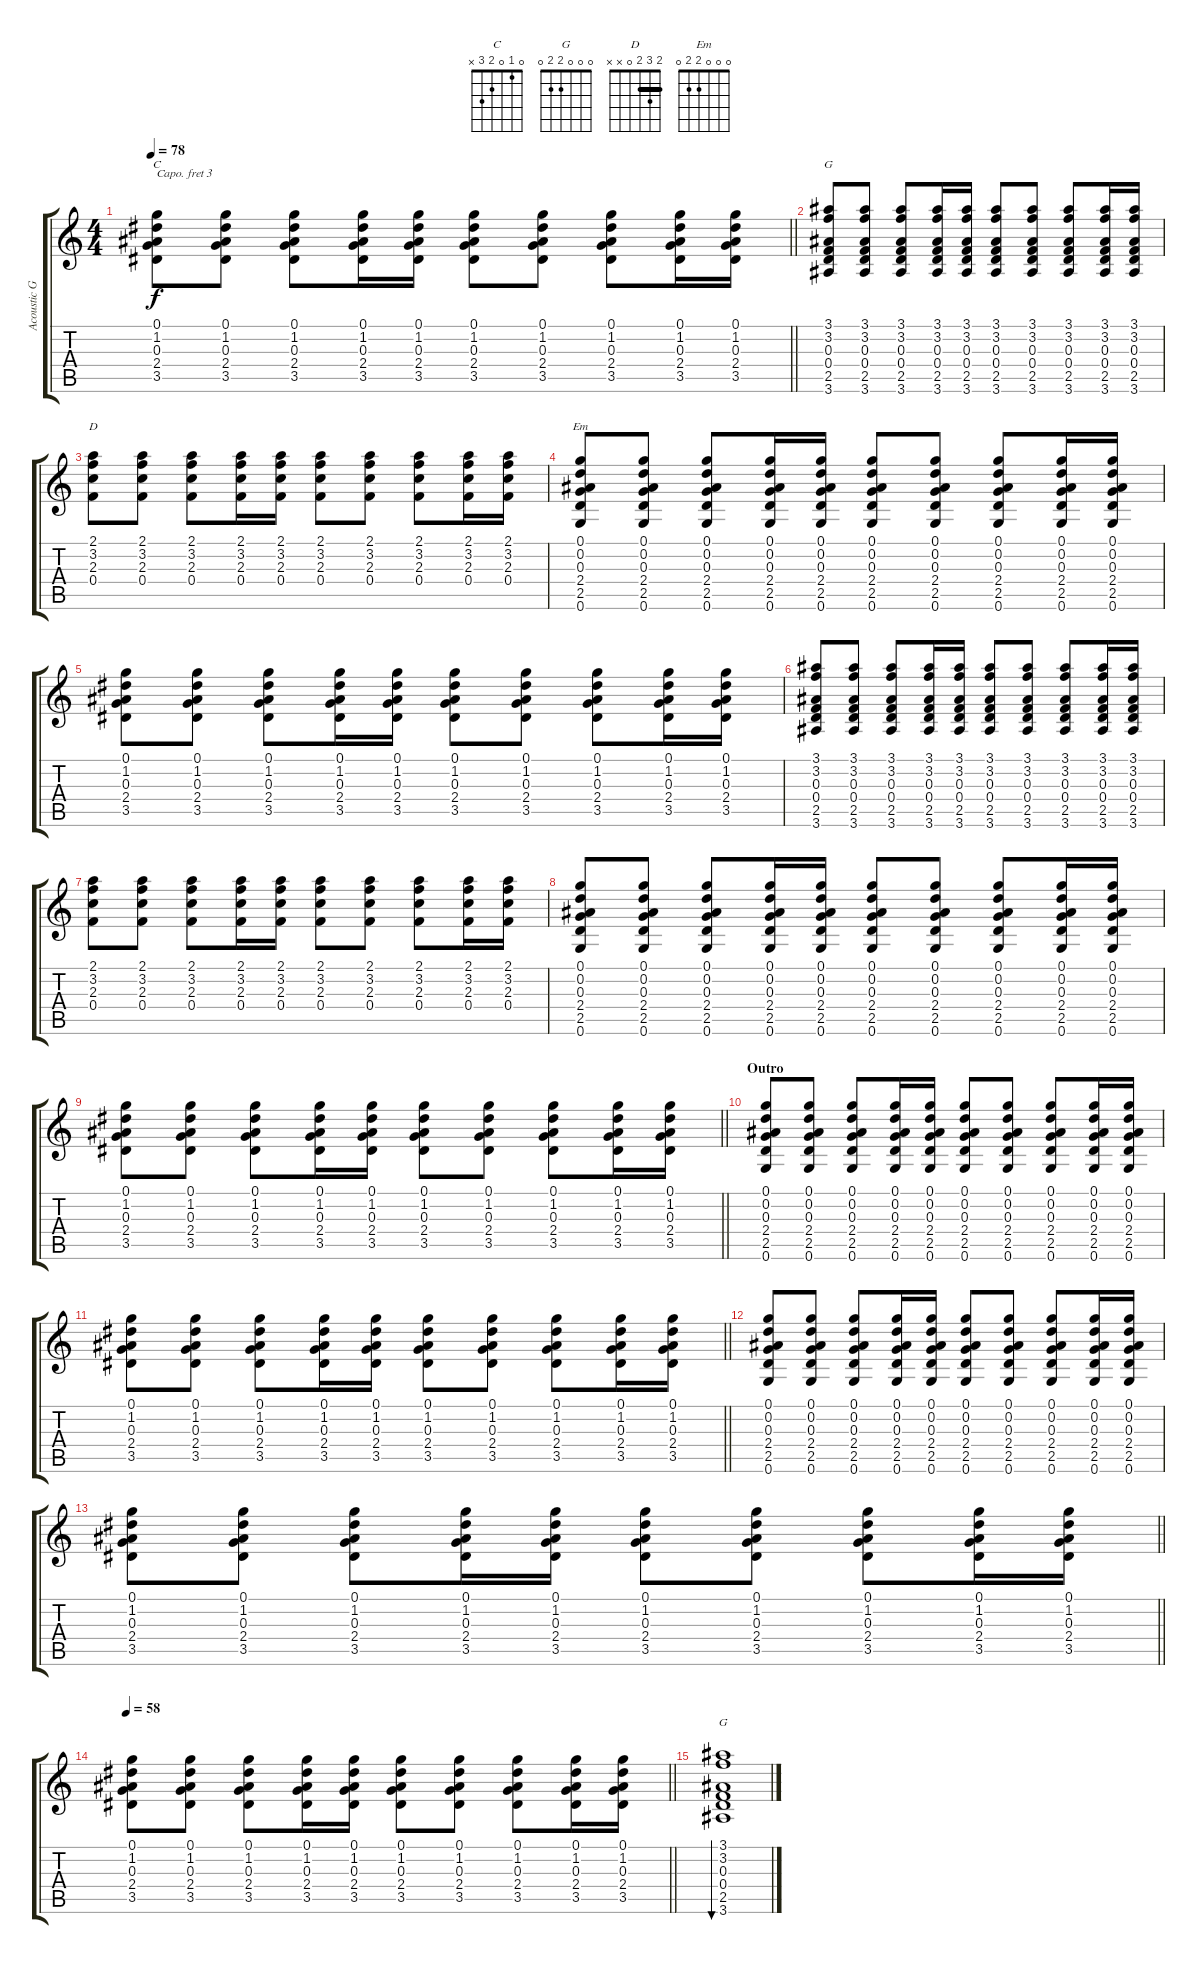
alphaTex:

\track ("Acoustic Guitar" "Acoustic G") {instrument acousticguitarsteel}
\staff {score tabs}
\capo 3
\tuning (E4 B3 G3 D3 A2 E2) {hide}
\chord ("C" 0 1 0 2 3 x)
\chord ("G" 3 3 0 0 2 3) {barre 3}
\chord ("D" 2 3 2 0 x x) {barre 2}
\chord ("Em" 0 0 0 2 2 0)
\chord ("G" 0 0 0 2 2 0)
\ts (4 4)
\tempo 78
\clef g2
\barLineRight lightlight
\ks c
(0.1 1.2 0.3 2.4 3.5).8{ch "C" dy f} (0.1 1.2 0.3 2.4 3.5).8 (0.1 1.2 0.3 2.4 3.5).8 (0.1 1.2 0.3 2.4 3.5).16 (0.1 1.2 0.3 2.4 3.5).16 (0.1 1.2 0.3 2.4 3.5).8 (0.1 1.2 0.3 2.4 3.5).8 (0.1 1.2 0.3 2.4 3.5).8 (0.1 1.2 0.3 2.4 3.5).16 (0.1 1.2 0.3 2.4 3.5).16 |
(3.1 3.2 0.3 0.4 2.5 3.6).8{ch "G"} (3.1 3.2 0.3 0.4 2.5 3.6).8 (3.1 3.2 0.3 0.4 2.5 3.6).8 (3.1 3.2 0.3 0.4 2.5 3.6).16 (3.1 3.2 0.3 0.4 2.5 3.6).16 (3.1 3.2 0.3 0.4 2.5 3.6).8 (3.1 3.2 0.3 0.4 2.5 3.6).8 (3.1 3.2 0.3 0.4 2.5 3.6).8 (3.1 3.2 0.3 0.4 2.5 3.6).16 (3.1 3.2 0.3 0.4 2.5 3.6).16 |
(2.1 3.2 2.3 0.4).8{ch "D"} (2.1 3.2 2.3 0.4).8 (2.1 3.2 2.3 0.4).8 (2.1 3.2 2.3 0.4).16 (2.1 3.2 2.3 0.4).16 (2.1 3.2 2.3 0.4).8 (2.1 3.2 2.3 0.4).8 (2.1 3.2 2.3 0.4).8 (2.1 3.2 2.3 0.4).16 (2.1 3.2 2.3 0.4).16 |
(0.1 0.2 0.3 2.4 2.5 0.6).8{ch "Em"} (0.1 0.2 0.3 2.4 2.5 0.6).8 (0.1 0.2 0.3 2.4 2.5 0.6).8 (0.1 0.2 0.3 2.4 2.5 0.6).16 (0.1 0.2 0.3 2.4 2.5 0.6).16 (0.1 0.2 0.3 2.4 2.5 0.6).8 (0.1 0.2 0.3 2.4 2.5 0.6).8 (0.1 0.2 0.3 2.4 2.5 0.6).8 (0.1 0.2 0.3 2.4 2.5 0.6).16 (0.1 0.2 0.3 2.4 2.5 0.6).16 |
(0.1 1.2 0.3 2.4 3.5).8 (0.1 1.2 0.3 2.4 3.5).8 (0.1 1.2 0.3 2.4 3.5).8 (0.1 1.2 0.3 2.4 3.5).16 (0.1 1.2 0.3 2.4 3.5).16 (0.1 1.2 0.3 2.4 3.5).8 (0.1 1.2 0.3 2.4 3.5).8 (0.1 1.2 0.3 2.4 3.5).8 (0.1 1.2 0.3 2.4 3.5).16 (0.1 1.2 0.3 2.4 3.5).16 |
(3.1 3.2 0.3 0.4 2.5 3.6).8 (3.1 3.2 0.3 0.4 2.5 3.6).8 (3.1 3.2 0.3 0.4 2.5 3.6).8 (3.1 3.2 0.3 0.4 2.5 3.6).16 (3.1 3.2 0.3 0.4 2.5 3.6).16 (3.1 3.2 0.3 0.4 2.5 3.6).8 (3.1 3.2 0.3 0.4 2.5 3.6).8 (3.1 3.2 0.3 0.4 2.5 3.6).8 (3.1 3.2 0.3 0.4 2.5 3.6).16 (3.1 3.2 0.3 0.4 2.5 3.6).16 |
(2.1 3.2 2.3 0.4).8 (2.1 3.2 2.3 0.4).8 (2.1 3.2 2.3 0.4).8 (2.1 3.2 2.3 0.4).16 (2.1 3.2 2.3 0.4).16 (2.1 3.2 2.3 0.4).8 (2.1 3.2 2.3 0.4).8 (2.1 3.2 2.3 0.4).8 (2.1 3.2 2.3 0.4).16 (2.1 3.2 2.3 0.4).16 |
(0.1 0.2 0.3 2.4 2.5 0.6).8 (0.1 0.2 0.3 2.4 2.5 0.6).8 (0.1 0.2 0.3 2.4 2.5 0.6).8 (0.1 0.2 0.3 2.4 2.5 0.6).16 (0.1 0.2 0.3 2.4 2.5 0.6).16 (0.1 0.2 0.3 2.4 2.5 0.6).8 (0.1 0.2 0.3 2.4 2.5 0.6).8 (0.1 0.2 0.3 2.4 2.5 0.6).8 (0.1 0.2 0.3 2.4 2.5 0.6).16 (0.1 0.2 0.3 2.4 2.5 0.6).16 |
\barLineRight lightlight
(0.1 1.2 0.3 2.4 3.5).8 (0.1 1.2 0.3 2.4 3.5).8 (0.1 1.2 0.3 2.4 3.5).8 (0.1 1.2 0.3 2.4 3.5).16 (0.1 1.2 0.3 2.4 3.5).16 (0.1 1.2 0.3 2.4 3.5).8 (0.1 1.2 0.3 2.4 3.5).8 (0.1 1.2 0.3 2.4 3.5).8 (0.1 1.2 0.3 2.4 3.5).16 (0.1 1.2 0.3 2.4 3.5).16 |
\section ("" "Outro")
(0.1 0.2 0.3 2.4 2.5 0.6).8 (0.1 0.2 0.3 2.4 2.5 0.6).8 (0.1 0.2 0.3 2.4 2.5 0.6).8 (0.1 0.2 0.3 2.4 2.5 0.6).16 (0.1 0.2 0.3 2.4 2.5 0.6).16 (0.1 0.2 0.3 2.4 2.5 0.6).8 (0.1 0.2 0.3 2.4 2.5 0.6).8 (0.1 0.2 0.3 2.4 2.5 0.6).8 (0.1 0.2 0.3 2.4 2.5 0.6).16 (0.1 0.2 0.3 2.4 2.5 0.6).16 |
\barLineRight lightlight
(0.1 1.2 0.3 2.4 3.5).8 (0.1 1.2 0.3 2.4 3.5).8 (0.1 1.2 0.3 2.4 3.5).8 (0.1 1.2 0.3 2.4 3.5).16 (0.1 1.2 0.3 2.4 3.5).16 (0.1 1.2 0.3 2.4 3.5).8 (0.1 1.2 0.3 2.4 3.5).8 (0.1 1.2 0.3 2.4 3.5).8 (0.1 1.2 0.3 2.4 3.5).16 (0.1 1.2 0.3 2.4 3.5).16 |
(0.1 0.2 0.3 2.4 2.5 0.6).8 (0.1 0.2 0.3 2.4 2.5 0.6).8 (0.1 0.2 0.3 2.4 2.5 0.6).8 (0.1 0.2 0.3 2.4 2.5 0.6).16 (0.1 0.2 0.3 2.4 2.5 0.6).16 (0.1 0.2 0.3 2.4 2.5 0.6).8 (0.1 0.2 0.3 2.4 2.5 0.6).8 (0.1 0.2 0.3 2.4 2.5 0.6).8 (0.1 0.2 0.3 2.4 2.5 0.6).16 (0.1 0.2 0.3 2.4 2.5 0.6).16 |
\barLineRight lightlight
(0.1 1.2 0.3 2.4 3.5).8 (0.1 1.2 0.3 2.4 3.5).8 (0.1 1.2 0.3 2.4 3.5).8 (0.1 1.2 0.3 2.4 3.5).16 (0.1 1.2 0.3 2.4 3.5).16 (0.1 1.2 0.3 2.4 3.5).8 (0.1 1.2 0.3 2.4 3.5).8 (0.1 1.2 0.3 2.4 3.5).8 (0.1 1.2 0.3 2.4 3.5).16 (0.1 1.2 0.3 2.4 3.5).16 |
\tempo 58
\barLineRight lightlight
(0.1 1.2 0.3 2.4 3.5).8 (0.1 1.2 0.3 2.4 3.5).8 (0.1 1.2 0.3 2.4 3.5).8 (0.1 1.2 0.3 2.4 3.5).16 (0.1 1.2 0.3 2.4 3.5).16 (0.1 1.2 0.3 2.4 3.5).8 (0.1 1.2 0.3 2.4 3.5).8 (0.1 1.2 0.3 2.4 3.5).8 (0.1 1.2 0.3 2.4 3.5).16 (0.1 1.2 0.3 2.4 3.5).16 |
(3.1 3.2 0.3 0.4 2.5 3.6).1{bu 120 ch "G"}
